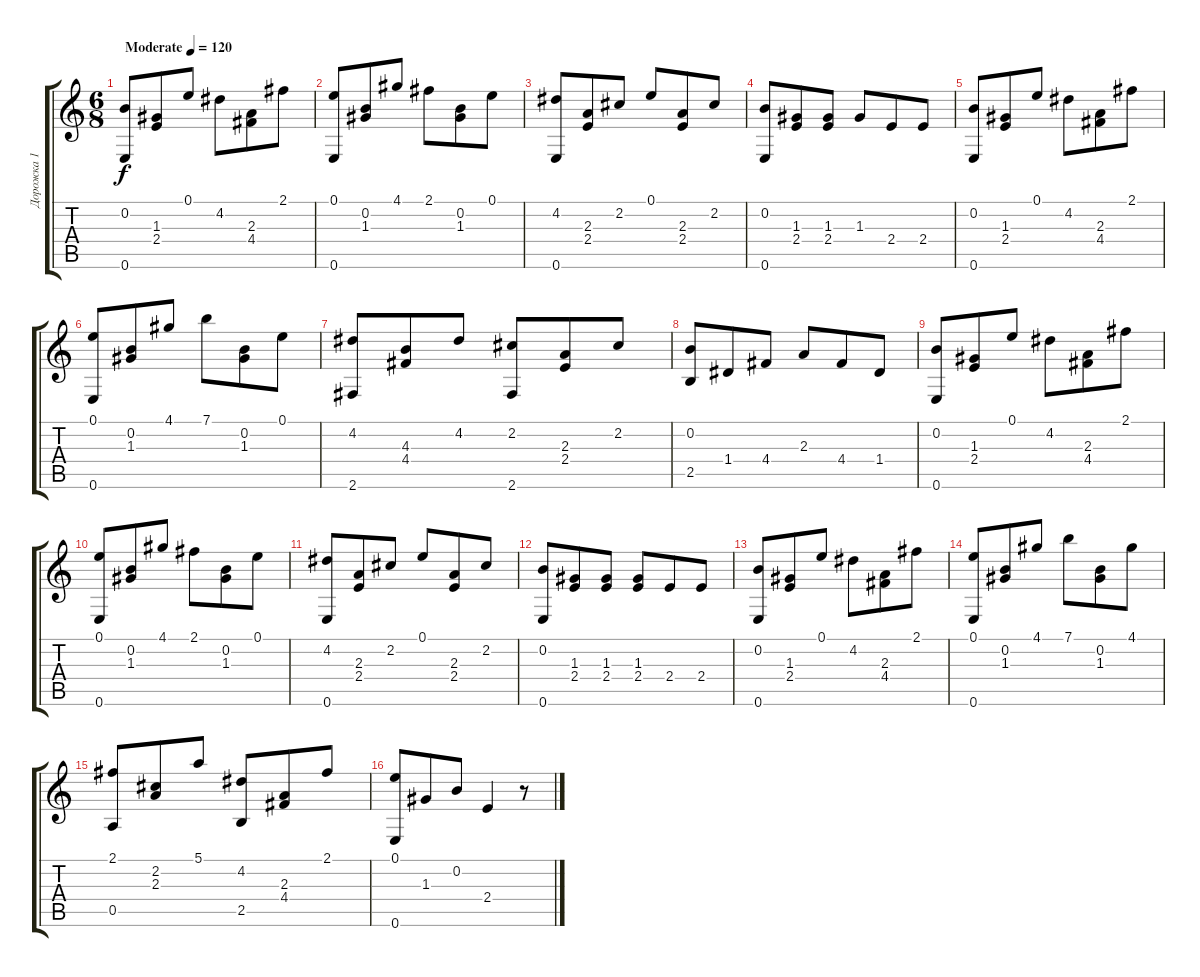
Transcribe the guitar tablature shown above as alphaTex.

\track ("Дорожка 1" "Дорожка 1") {instrument acousticguitarsteel}
\staff {score tabs}
\tuning (E4 B3 G3 D3 A2 E2) {hide}
\ts (6 8)
\tempo (120 "Moderate")
\clef g2
\ks c
(0.2 0.6).8{dy f instrument acousticguitarsteel} (1.3 2.4).8 0.1.8 4.2.8 (2.3 4.4).8 2.1.8 |
(0.1 0.6).8 (0.2 1.3).8 4.1.8 2.1.8 (0.2 1.3).8 0.1.8 |
(4.2 0.6).8 (2.3 2.4).8 2.2.8 0.1.8 (2.3 2.4).8 2.2.8 |
(0.2 0.6).8 (1.3 2.4).8 (1.3 2.4).8 1.3.8 2.4.8 2.4.8 |
(0.2 0.6).8 (1.3 2.4).8 0.1.8 4.2.8 (2.3 4.4).8 2.1.8 |
(0.1 0.6).8 (0.2 1.3).8 4.1.8 7.1.8 (0.2 1.3).8 0.1.8 |
(4.2 2.6).8 (4.3 4.4).8 4.2.8 (2.2 2.6).8 (2.3 2.4).8 2.2.8 |
(0.2 2.5).8 1.4.8 4.4.8 2.3.8 4.4.8 1.4.8 |
(0.2 0.6).8 (1.3 2.4).8 0.1.8 4.2.8 (2.3 4.4).8 2.1.8 |
(0.1 0.6).8 (0.2 1.3).8 4.1.8 2.1.8 (0.2 1.3).8 0.1.8 |
(4.2 0.6).8 (2.3 2.4).8 2.2.8 0.1.8 (2.3 2.4).8 2.2.8 |
(0.2 0.6).8 (1.3 2.4).8 (1.3 2.4).8 (1.3 2.4).8 2.4.8 2.4.8 |
(0.2 0.6).8 (1.3 2.4).8 0.1.8 4.2.8 (2.3 4.4).8 2.1.8 |
(0.1 0.6).8 (0.2 1.3).8 4.1.8 7.1.8 (0.2 1.3).8 4.1.8 |
(2.1 0.5).8 (2.2 2.3).8 5.1.8 (4.2 2.5).8 (2.3 4.4).8 2.1.8 |
(0.1 0.6).8 1.3.8 0.2.8 2.4.4 r.8
